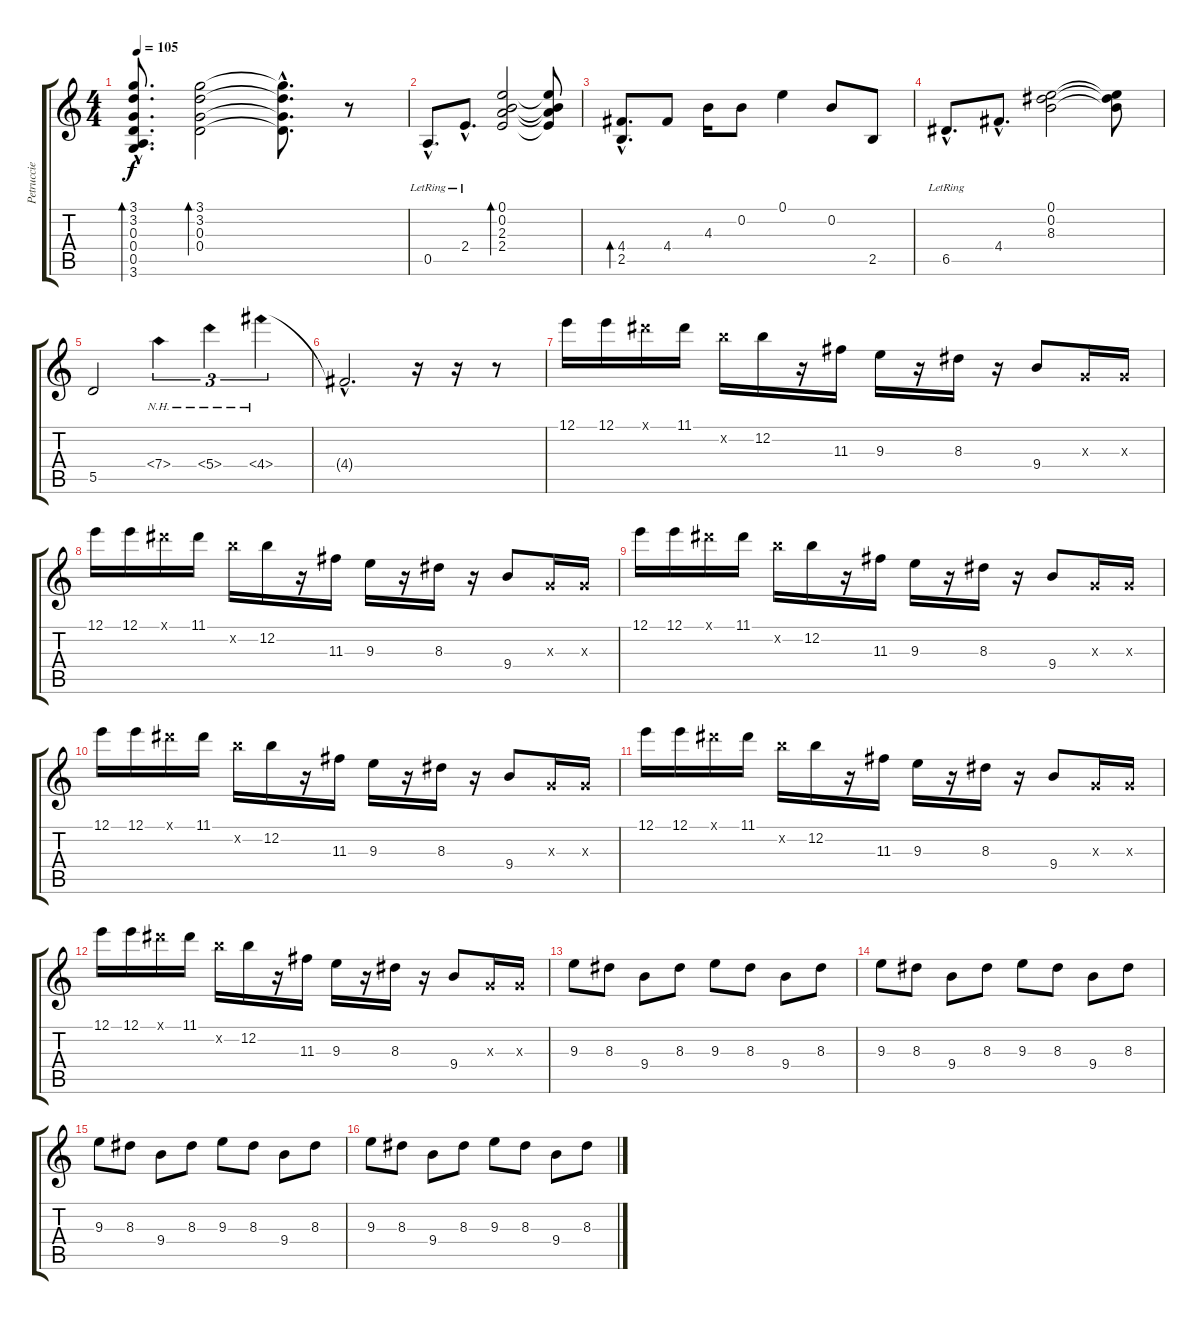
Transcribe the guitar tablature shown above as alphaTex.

\track ("Petruccie Lead" "Petruccie ") {instrument overdrivenguitar}
\staff {score tabs}
\tuning (E4 B3 G3 D3 A2 E2) {hide}
\ts (4 4)
\tempo 105
\clef g2
\ks c
(3.1{hac} 3.2{hac} 0.3{hac} 0.4{hac} 0.5{hac} 3.6{hac}).8{d bd 60 dy f} (3.1 3.2 0.3 0.4).2{bd 30} (3.1{hac t} 3.2{hac t} 0.3{hac t} 0.4{hac t}).8{d} r.8 |
0.5{hac lr}.8{d} 2.4{hac lr}.8{d} (0.1 0.2 2.3 2.4).2{bd 240} (0.1{t} 0.2{t} 2.3{t} 2.4{t}).8 |
(4.4{hac} 2.5{hac}).8{d bd 30} 4.4.8 4.3.16 0.2.8 0.1.4 0.2.8 2.5.8 |
6.5{hac lr}.8{d} 4.4{hac}.8{d} (0.1 0.2 8.3).2 (0.1{t} 0.2{t} 8.3{t}).8 |
5.5.2 7.4{nh}.4{tu (3 2)} 5.4{nh}.4{tu (3 2)} 4.4{nh}.4{tu (3 2)} |
4.4{hac t}.2{d} r.16 r.16 r.8 |
12.1.16{instrument electricguitarmuted} 12.1.16 11.1{x}.16 11.1.16 12.2{x}.16 12.2.16 r.16 11.3.16 9.3.16 r.16 8.3.16 r.16 9.4.8 0.3{x}.16 0.3{x}.16 |
12.1.16 12.1.16 11.1{x}.16 11.1.16 12.2{x}.16 12.2.16 r.16 11.3.16 9.3.16 r.16 8.3.16 r.16 9.4.8 0.3{x}.16 0.3{x}.16 |
12.1.16 12.1.16 11.1{x}.16 11.1.16 12.2{x}.16 12.2.16 r.16 11.3.16 9.3.16 r.16 8.3.16 r.16 9.4.8 0.3{x}.16 0.3{x}.16 |
12.1.16 12.1.16 11.1{x}.16 11.1.16 12.2{x}.16 12.2.16 r.16 11.3.16 9.3.16 r.16 8.3.16 r.16 9.4.8 0.3{x}.16 0.3{x}.16 |
12.1.16 12.1.16 11.1{x}.16 11.1.16 12.2{x}.16 12.2.16 r.16 11.3.16 9.3.16 r.16 8.3.16 r.16 9.4.8 0.3{x}.16 0.3{x}.16 |
12.1.16 12.1.16 11.1{x}.16 11.1.16 12.2{x}.16 12.2.16 r.16 11.3.16 9.3.16 r.16 8.3.16 r.16 9.4.8 0.3{x}.16 0.3{x}.16 |
9.3.8{instrument electricguitarmuted} 8.3.8 9.4.8 8.3.8 9.3.8 8.3.8 9.4.8 8.3.8 |
9.3.8 8.3.8 9.4.8 8.3.8 9.3.8 8.3.8 9.4.8 8.3.8 |
9.3.8{volume 12} 8.3.8 9.4.8 8.3.8 9.3.8 8.3.8 9.4.8 8.3.8 |
9.3.8{volume 10} 8.3.8 9.4.8 8.3.8 9.3.8 8.3.8 9.4.8 8.3.8
